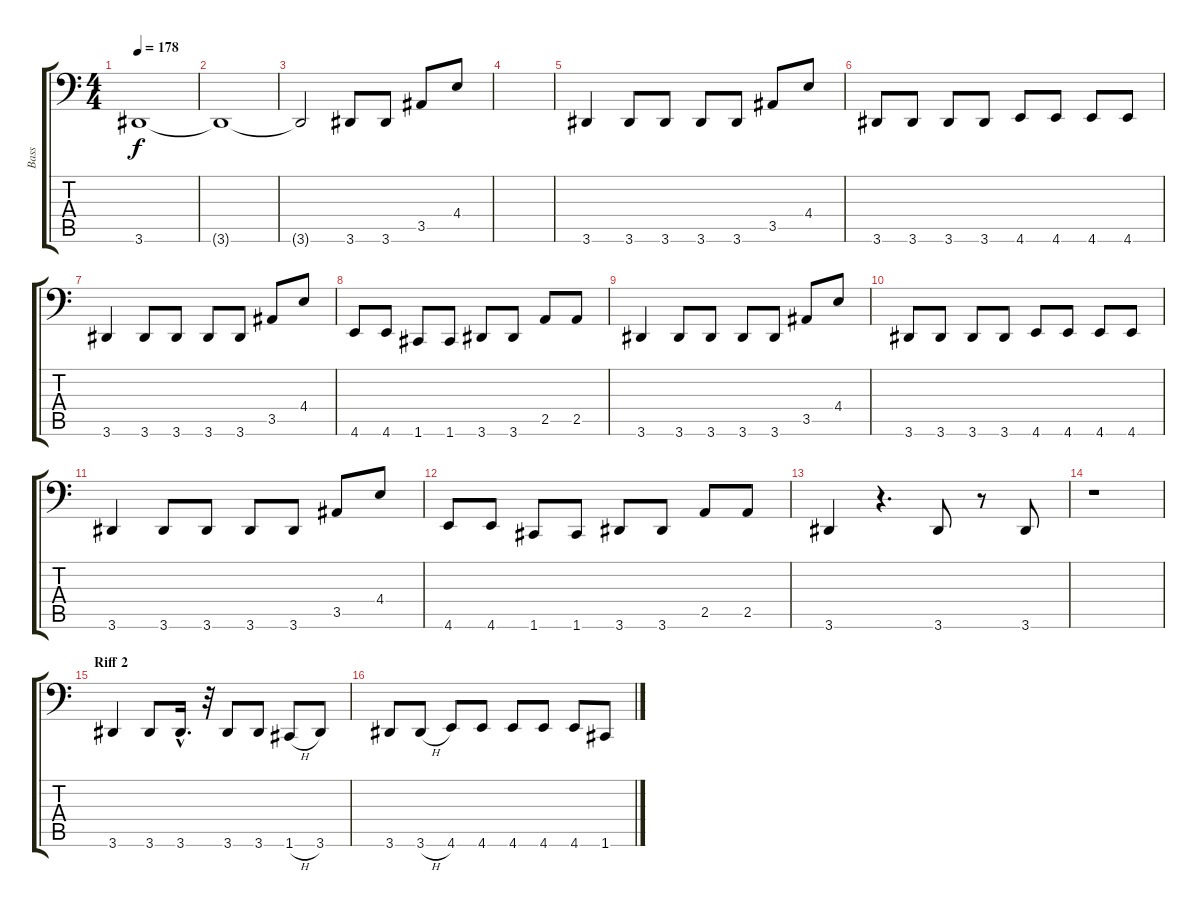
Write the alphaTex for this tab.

\track ("Bass" "Bass") {instrument electricbasspick}
\staff {score tabs}
\tuning (D3 A2 F2 C2 G1 C1) {hide}
\ts (4 4)
\tempo 178
\clef f4
\ks c
3.6.1{dy f} |
3.6{t}.1 |
3.6{t}.2 3.6.8 3.6.8 3.5.8 4.4.8 |
|
3.6.4 3.6.8 3.6.8 3.6.8 3.6.8 3.5.8 4.4.8 |
3.6.8 3.6.8 3.6.8 3.6.8 4.6.8 4.6.8 4.6.8 4.6.8 |
3.6.4 3.6.8 3.6.8 3.6.8 3.6.8 3.5.8 4.4.8 |
4.6.8 4.6.8 1.6.8 1.6.8 3.6.8 3.6.8 2.5.8 2.5.8 |
3.6.4 3.6.8 3.6.8 3.6.8 3.6.8 3.5.8 4.4.8 |
3.6.8 3.6.8 3.6.8 3.6.8 4.6.8 4.6.8 4.6.8 4.6.8 |
3.6.4 3.6.8 3.6.8 3.6.8 3.6.8 3.5.8 4.4.8 |
4.6.8 4.6.8 1.6.8 1.6.8 3.6.8 3.6.8 2.5.8 2.5.8 |
3.6.4 r.4{d} 3.6.8 r.8 3.6.8 |
r.1 |
\section ("" "Riff 2")
3.6.4 3.6.8 3.6{hac}.16{d} r.32 3.6.8 3.6.8 1.6{h}.8 3.6.8 |
3.6.8 3.6{h}.8 4.6.8 4.6.8 4.6.8 4.6.8 4.6.8 1.6{h}.8
